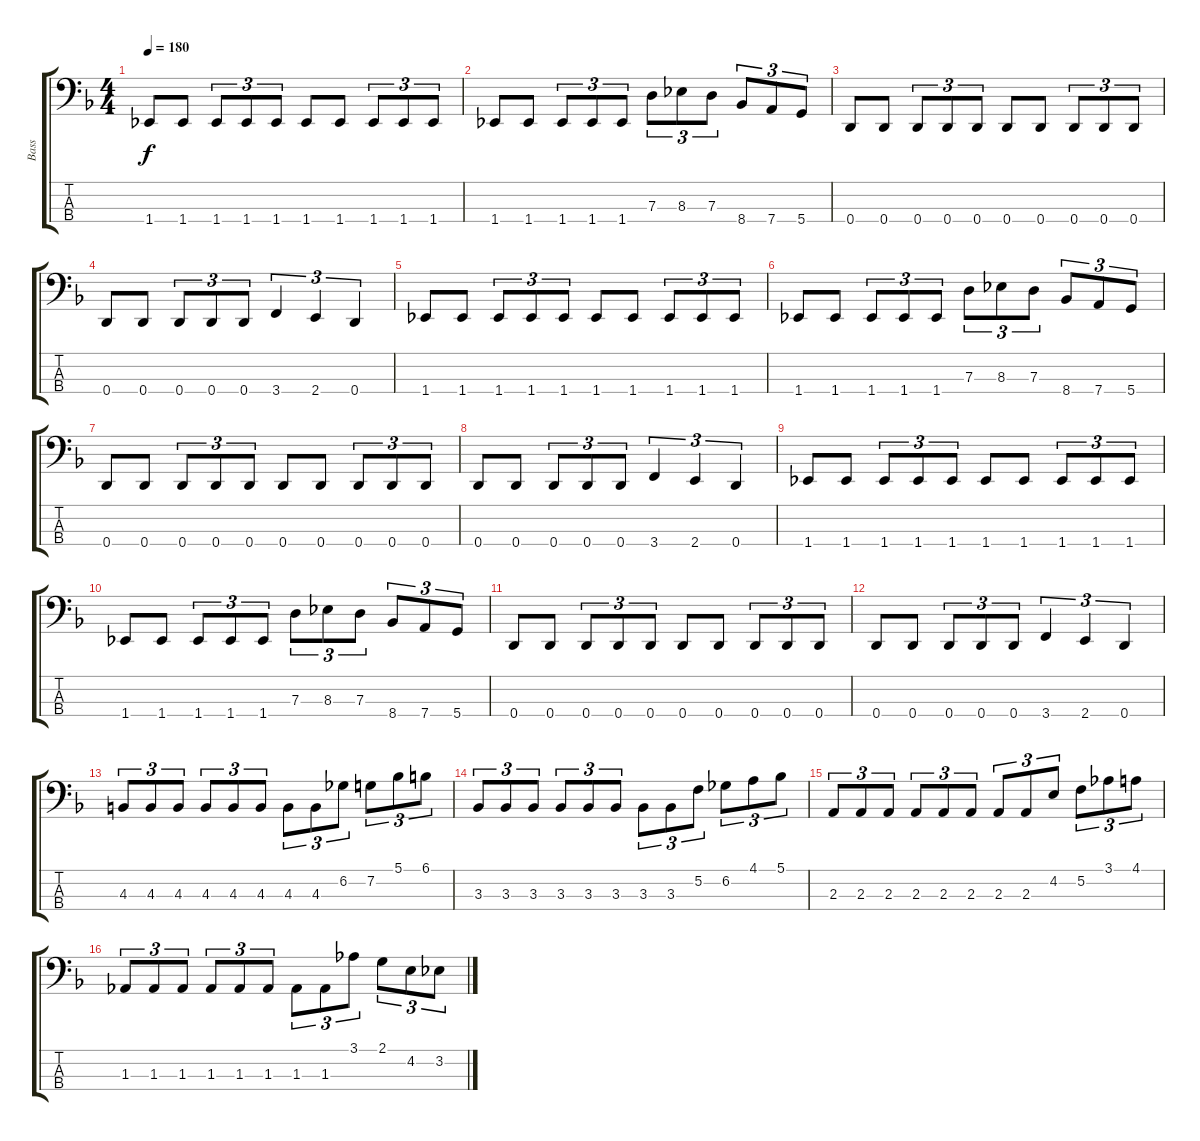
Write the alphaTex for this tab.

\track ("Bass" "Bass") {instrument electricbassfinger}
\staff {score tabs}
\tuning (F2 C2 G1 D1) {hide}
\ts (4 4)
\tempo 180
\clef f4
\ks dminor
1.4.8{dy f} 1.4.8 1.4.8{tu (3 2)} 1.4.8{tu (3 2)} 1.4.8{tu (3 2)} 1.4.8 1.4.8 1.4.8{tu (3 2)} 1.4.8{tu (3 2)} 1.4.8{tu (3 2)} |
1.4.8 1.4.8 1.4.8{tu (3 2)} 1.4.8{tu (3 2)} 1.4.8{tu (3 2)} 7.3.8{tu (3 2)} 8.3.8{tu (3 2)} 7.3.8{tu (3 2)} 8.4.8{tu (3 2)} 7.4.8{tu (3 2)} 5.4.8{tu (3 2)} |
0.4.8 0.4.8 0.4.8{tu (3 2)} 0.4.8{tu (3 2)} 0.4.8{tu (3 2)} 0.4.8 0.4.8 0.4.8{tu (3 2)} 0.4.8{tu (3 2)} 0.4.8{tu (3 2)} |
0.4.8 0.4.8 0.4.8{tu (3 2)} 0.4.8{tu (3 2)} 0.4.8{tu (3 2)} 3.4.4{tu (3 2)} 2.4.4{tu (3 2)} 0.4.4{tu (3 2)} |
1.4.8 1.4.8 1.4.8{tu (3 2)} 1.4.8{tu (3 2)} 1.4.8{tu (3 2)} 1.4.8 1.4.8 1.4.8{tu (3 2)} 1.4.8{tu (3 2)} 1.4.8{tu (3 2)} |
1.4.8 1.4.8 1.4.8{tu (3 2)} 1.4.8{tu (3 2)} 1.4.8{tu (3 2)} 7.3.8{tu (3 2)} 8.3.8{tu (3 2)} 7.3.8{tu (3 2)} 8.4.8{tu (3 2)} 7.4.8{tu (3 2)} 5.4.8{tu (3 2)} |
0.4.8 0.4.8 0.4.8{tu (3 2)} 0.4.8{tu (3 2)} 0.4.8{tu (3 2)} 0.4.8 0.4.8 0.4.8{tu (3 2)} 0.4.8{tu (3 2)} 0.4.8{tu (3 2)} |
0.4.8 0.4.8 0.4.8{tu (3 2)} 0.4.8{tu (3 2)} 0.4.8{tu (3 2)} 3.4.4{tu (3 2)} 2.4.4{tu (3 2)} 0.4.4{tu (3 2)} |
1.4.8 1.4.8 1.4.8{tu (3 2)} 1.4.8{tu (3 2)} 1.4.8{tu (3 2)} 1.4.8 1.4.8 1.4.8{tu (3 2)} 1.4.8{tu (3 2)} 1.4.8{tu (3 2)} |
1.4.8 1.4.8 1.4.8{tu (3 2)} 1.4.8{tu (3 2)} 1.4.8{tu (3 2)} 7.3.8{tu (3 2)} 8.3.8{tu (3 2)} 7.3.8{tu (3 2)} 8.4.8{tu (3 2)} 7.4.8{tu (3 2)} 5.4.8{tu (3 2)} |
0.4.8 0.4.8 0.4.8{tu (3 2)} 0.4.8{tu (3 2)} 0.4.8{tu (3 2)} 0.4.8 0.4.8 0.4.8{tu (3 2)} 0.4.8{tu (3 2)} 0.4.8{tu (3 2)} |
0.4.8 0.4.8 0.4.8{tu (3 2)} 0.4.8{tu (3 2)} 0.4.8{tu (3 2)} 3.4.4{tu (3 2)} 2.4.4{tu (3 2)} 0.4.4{tu (3 2)} |
4.3.8{tu (3 2)} 4.3.8{tu (3 2)} 4.3.8{tu (3 2)} 4.3.8{tu (3 2)} 4.3.8{tu (3 2)} 4.3.8{tu (3 2)} 4.3.8{tu (3 2)} 4.3.8{tu (3 2)} 6.2.8{tu (3 2)} 7.2.8{tu (3 2)} 5.1.8{tu (3 2)} 6.1.8{tu (3 2)} |
3.3.8{tu (3 2)} 3.3.8{tu (3 2)} 3.3.8{tu (3 2)} 3.3.8{tu (3 2)} 3.3.8{tu (3 2)} 3.3.8{tu (3 2)} 3.3.8{tu (3 2)} 3.3.8{tu (3 2)} 5.2.8{tu (3 2)} 6.2.8{tu (3 2)} 4.1.8{tu (3 2)} 5.1.8{tu (3 2)} |
2.3.8{tu (3 2)} 2.3.8{tu (3 2)} 2.3.8{tu (3 2)} 2.3.8{tu (3 2)} 2.3.8{tu (3 2)} 2.3.8{tu (3 2)} 2.3.8{tu (3 2)} 2.3.8{tu (3 2)} 4.2.8{tu (3 2)} 5.2.8{tu (3 2)} 3.1.8{tu (3 2)} 4.1.8{tu (3 2)} |
1.3.8{tu (3 2)} 1.3.8{tu (3 2)} 1.3.8{tu (3 2)} 1.3.8{tu (3 2)} 1.3.8{tu (3 2)} 1.3.8{tu (3 2)} 1.3.8{tu (3 2)} 1.3.8{tu (3 2)} 3.1.8{tu (3 2)} 2.1.8{tu (3 2)} 4.2.8{tu (3 2)} 3.2.8{tu (3 2)}
